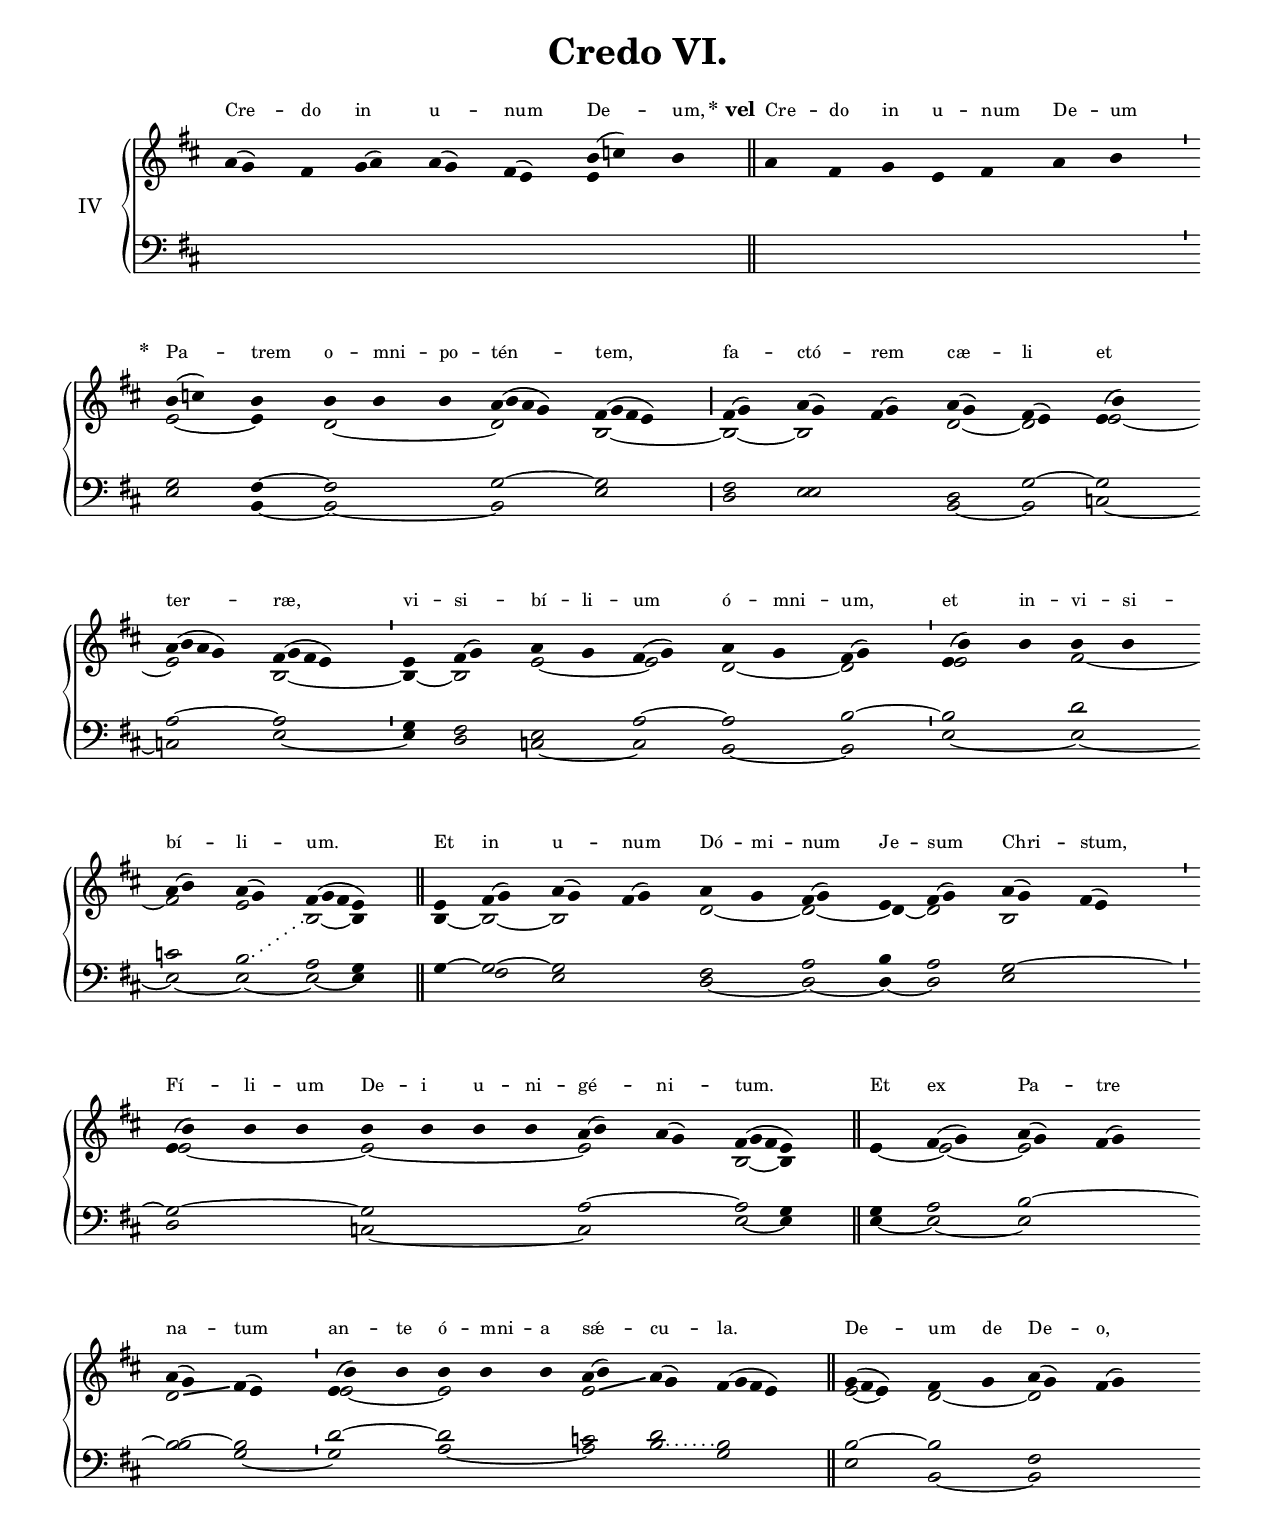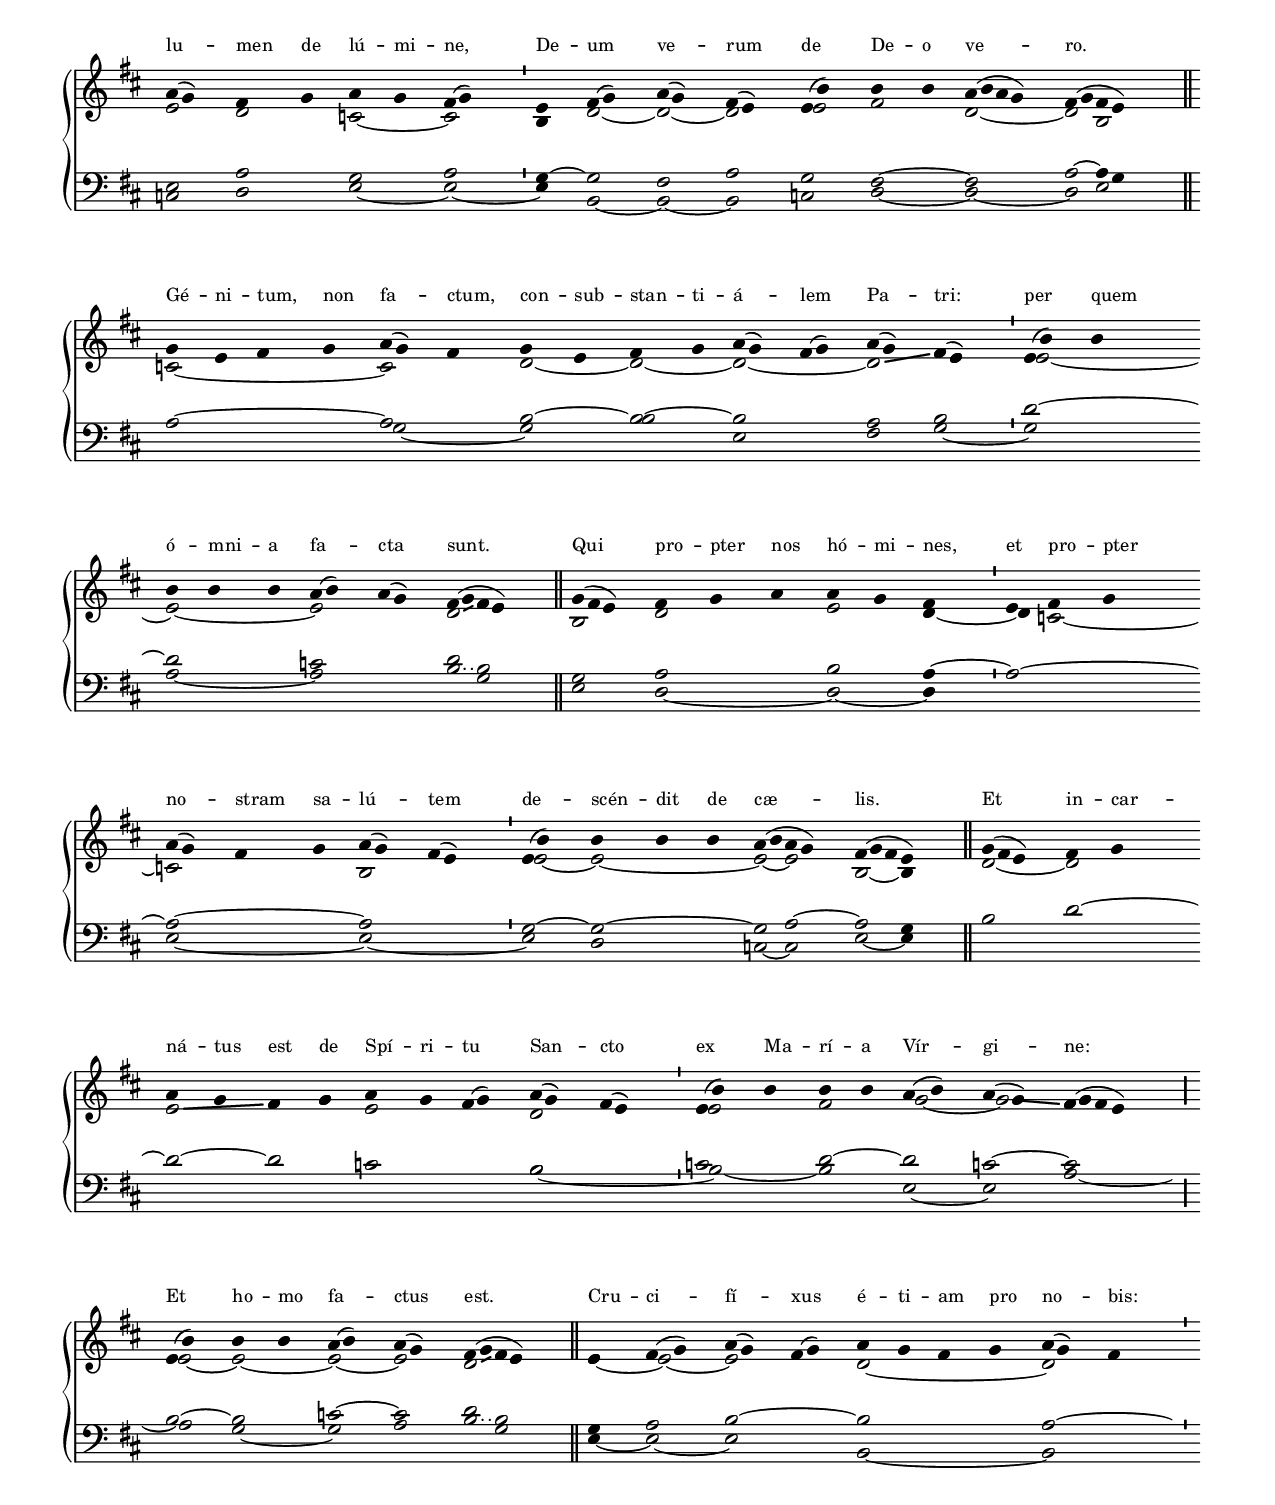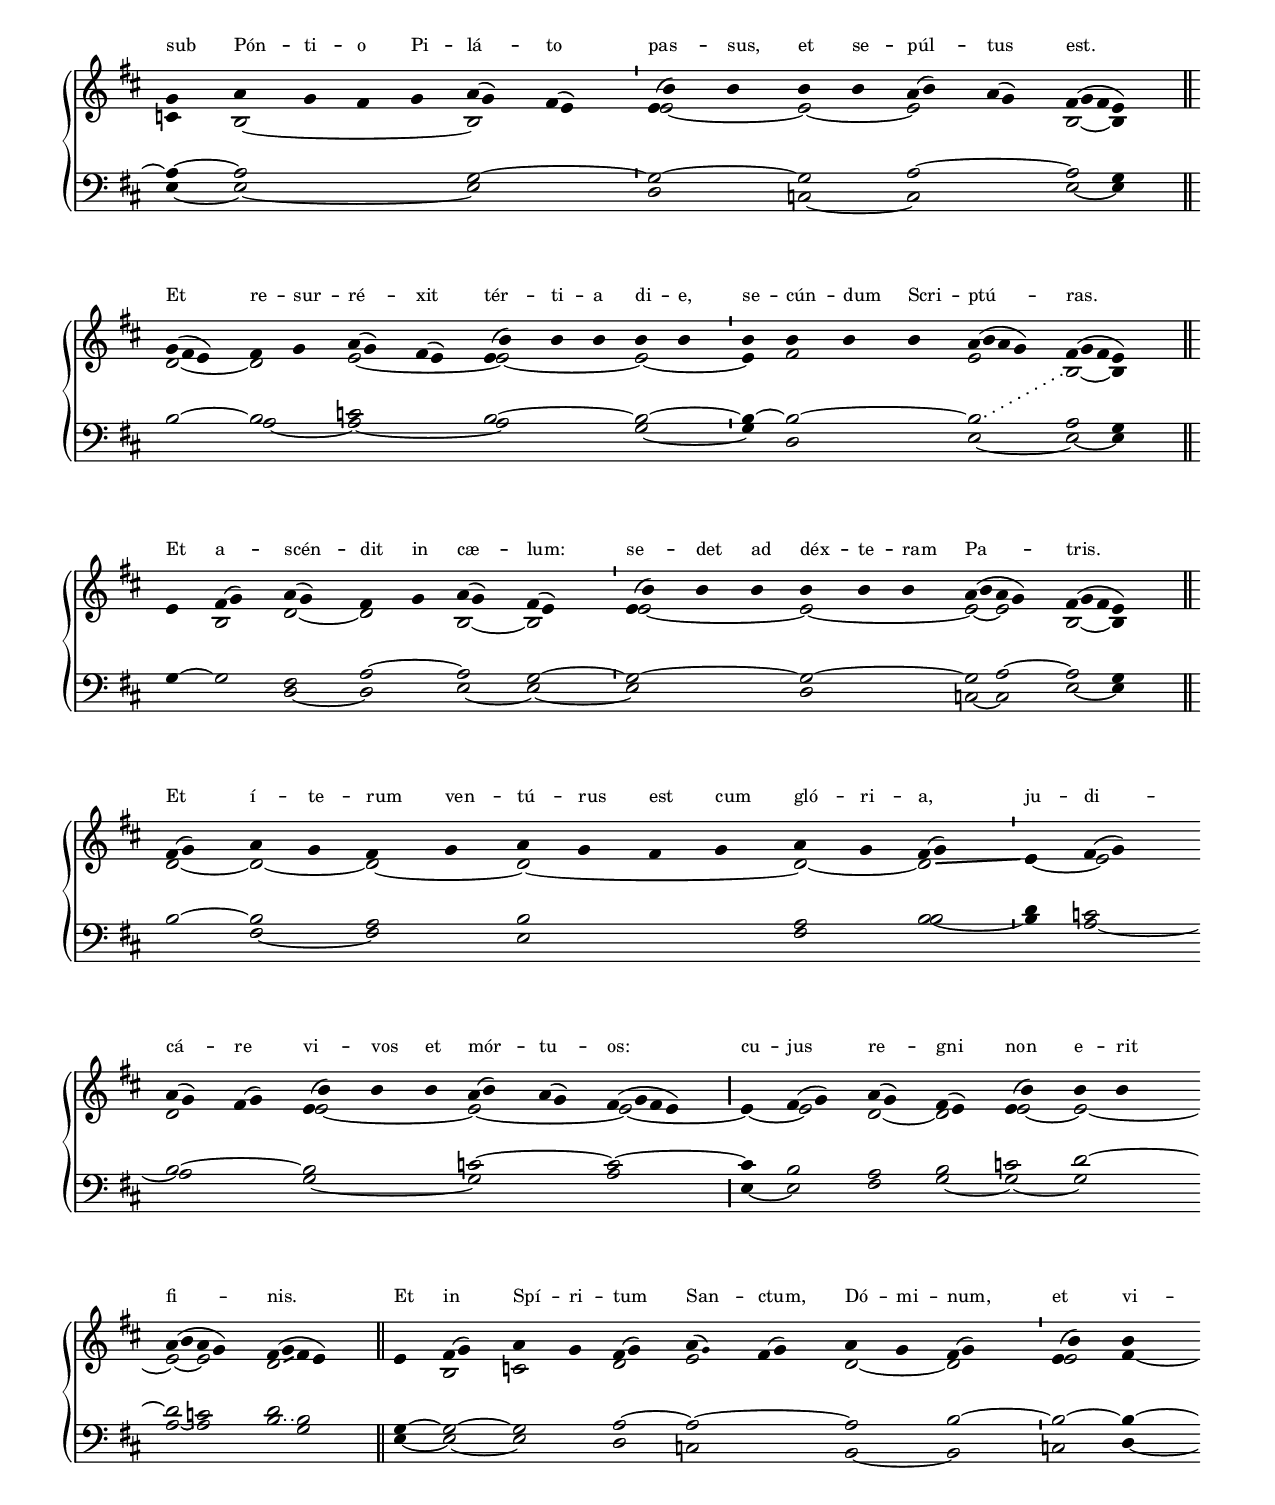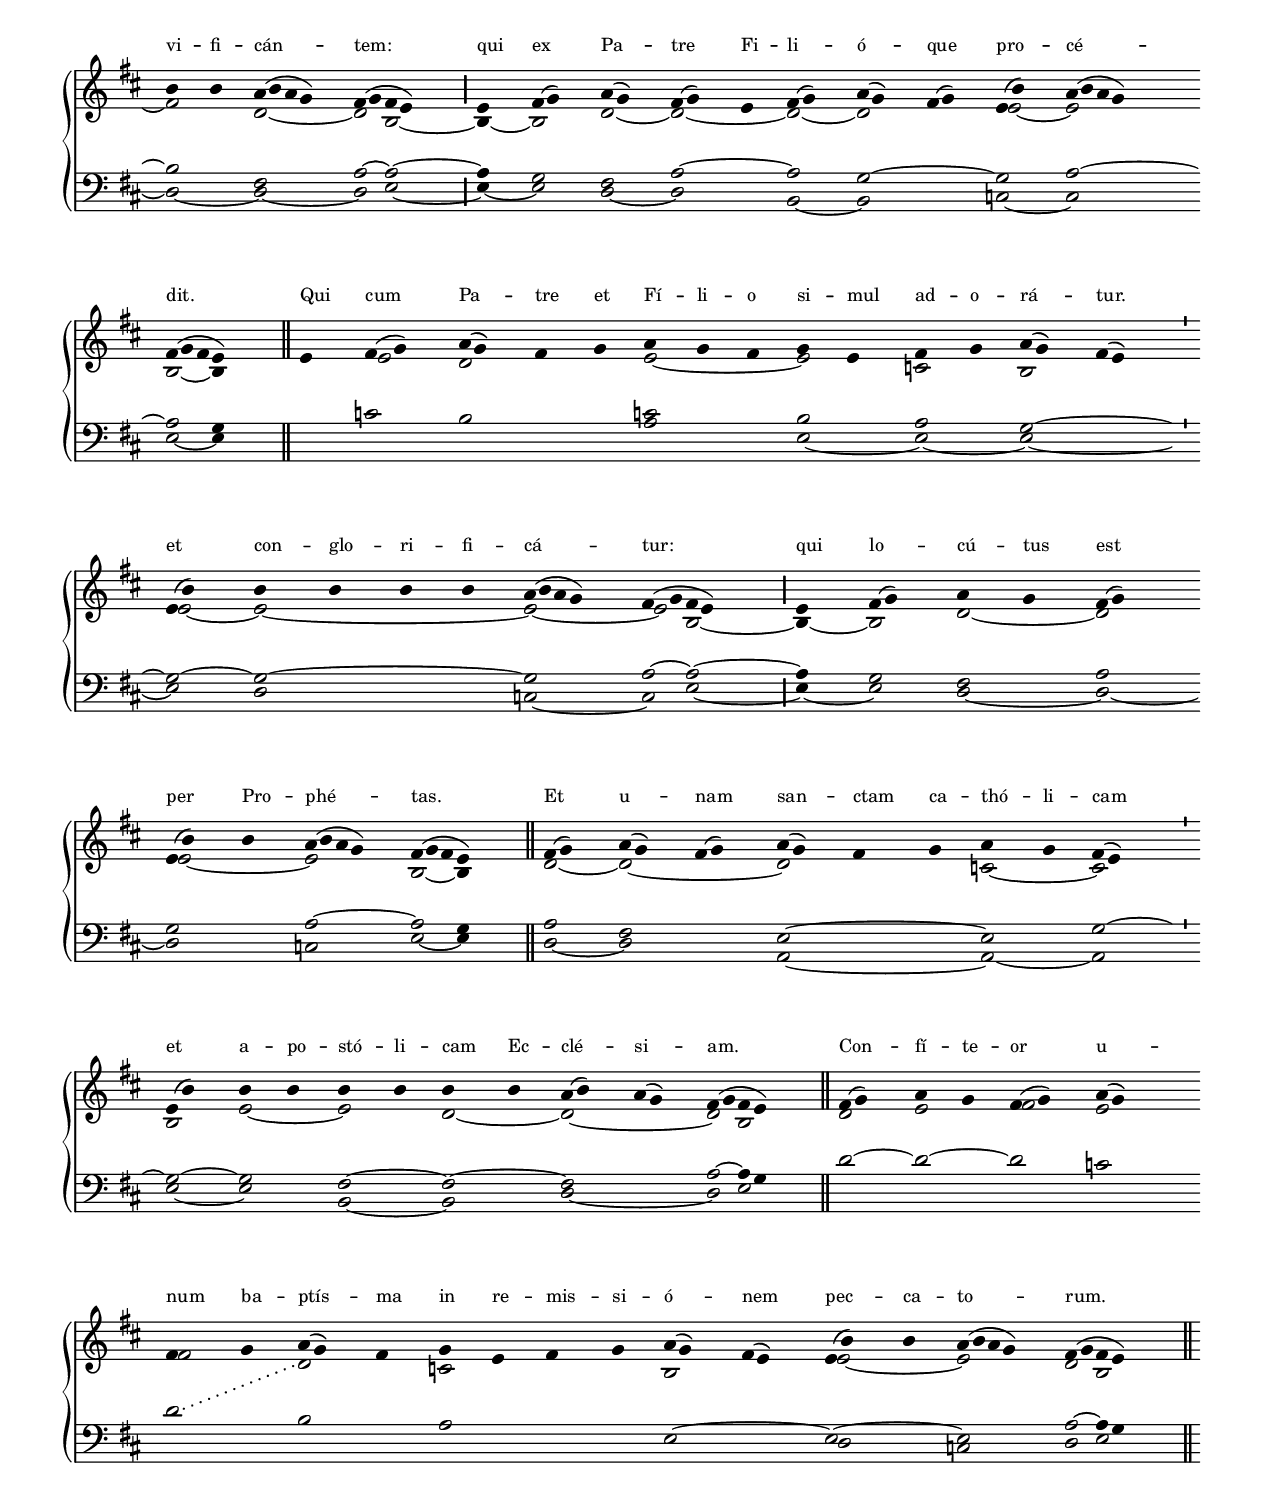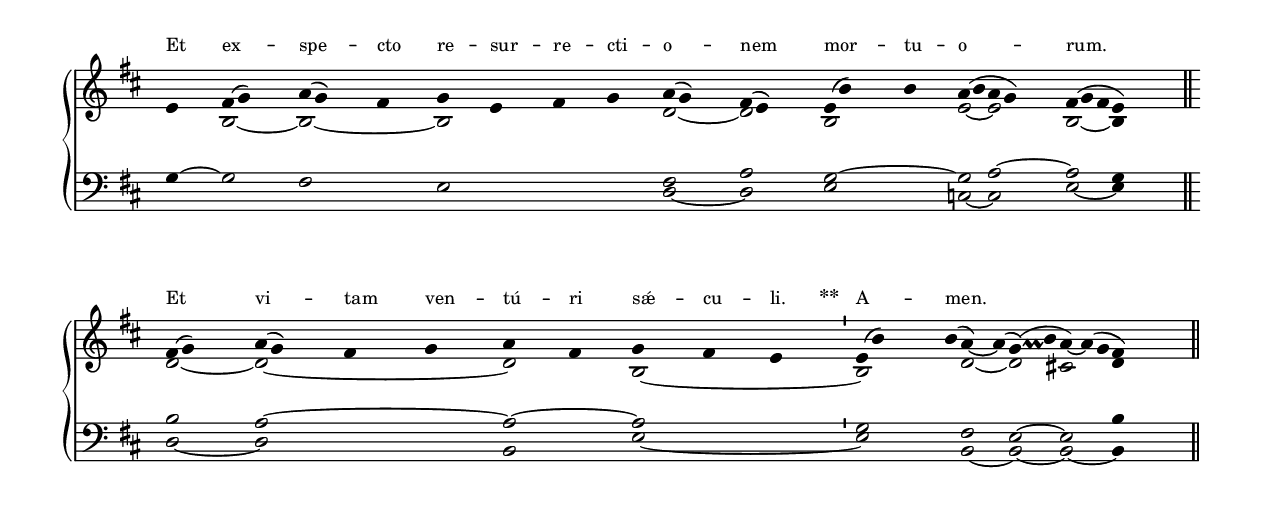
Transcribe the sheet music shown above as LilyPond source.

\version "2.18"
\include "gregorian.ly"
\include "noh2.ily"

%Page reference: page v.158
%(volume.page)

global = {
 \key fis \phrygian
 \cadenzaOn 
 \override Glissando #'thickness = #2.0
}

\header {
  title = \markup \center-column {"Credo VI." \vspace #1 }
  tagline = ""
  composer = ""
}

\paper {
 #(include-special-characters)
  oddHeaderMarkup = \markup \fill-line {
    \line {}
    \center-column {
      \on-the-fly #first-page     " "
      \on-the-fly #not-first-page ""
    }
    \line { \on-the-fly #print-page-number-check-first \fromproperty #'page:page-number-string }
  }
  evenHeaderMarkup = \markup \fill-line {
    \line { \on-the-fly #print-page-number-check-first \fromproperty #'page:page-number-string }
    \center-column { "" }
    \line {}
  }
}

chantText = \lyricmode {
Cre -- do in u -- num De -- um, 
\set stanza = "* vel"
Cre -- do in u -- num De -- um 
\set stanza = " * " Pa -- trem o -- mni -- po -- tén -- tem, 
fa -- ctó -- rem cæ -- li et ter -- ræ, vi -- si -- bí -- li -- um ó -- mni -- um, et in -- vi -- si -- bí -- li -- um. 
Et in u -- num Dó -- mi -- num Je -- sum Chri -- stum, Fí -- li -- um De -- i u -- ni -- gé -- ni -- tum. 
Et ex Pa -- tre na -- tum an -- te ó -- mni -- a sǽ -- cu -- la. 
De -- um de De -- o, lu -- men de lú -- mi -- ne, De -- um ve -- rum de De -- o ve -- ro. 
Gé -- ni -- tum, non fa -- ctum, con -- sub -- stan -- ti -- á -- lem Pa -- tri: per quem ó -- mni -- a fa -- cta sunt. 
Qui pro -- pter nos hó -- mi -- nes, et pro -- pter no -- stram sa -- lú -- tem de -- scén -- dit de cæ -- lis. 
Et in -- car -- ná -- tus est de Spí -- ri -- tu San -- cto ex Ma -- rí -- a Vír -- gi -- ne: 
Et ho -- mo fa -- ctus est. 
Cru -- ci -- fí -- xus é -- ti -- am pro no -- bis: sub Pón -- ti -- o Pi -- lá -- to pas -- sus, et se -- púl -- tus est. 
Et re -- sur -- ré -- xit tér -- ti -- a di -- e, se -- cún -- dum Scri -- ptú -- ras. 
Et a -- scén -- dit in cæ -- lum: se -- det ad déx -- te -- ram Pa -- tris. 
Et í -- te -- rum ven -- tú -- rus est cum gló -- ri -- a, ju -- di -- cá -- re vi -- vos et mór -- tu -- os: 
cu -- jus re -- gni non e -- rit fi -- nis. 
Et in Spí -- ri -- tum San -- ctum, Dó -- mi -- num, et vi -- vi -- fi -- cán -- tem: 
qui ex Pa -- tre Fi -- li -- ó -- que pro -- cé -- dit. 
Qui cum Pa -- tre et Fí -- li -- o si -- mul ad -- o -- rá -- tur. et con -- glo -- ri -- fi -- cá -- tur: 
qui lo -- cú -- tus est per Pro -- phé -- tas. 
Et u -- nam san -- ctam ca -- thó -- li -- cam et a -- po -- stó -- li -- cam Ec -- clé -- si -- am. 
Con -- fí -- te -- or u -- num ba -- ptís -- ma in re -- mis -- si -- ó -- nem pec -- ca -- to -- rum. 
Et ex -- spe -- cto re -- sur -- re -- cti -- o -- nem mor -- tu -- o -- rum. 
Et vi -- tam ven -- tú -- ri sǽ -- cu -- li. 
\set stanza = " ** "  
A -- men. _ _ }

chantMusic = {
\tieDown   a'4 ( g'4) fis'4 g'4 ( a'4) a'4 ( g'4) fis'4 ( e'4)  e'4 ( b'4 c''4) b'4 \finalis
  a'4 fis'4 g'4 e'4 fis'4 a'4 b'4 \divisioMinima
 \forceBreak
  b'4 ( c''4) b'4 b'4 b'4 b'4 a'4 ( b'4 a'4 g'4) fis'4 ( g'4 fis'4 e'4) \divisioMaior
 fis'4 ( g'4) a'4 ( g'4) fis'4 ( g'4) a'4 ( g'4) fis'4 ( e'4) e'4 ( b'4) \forceBreak
 a'4 ( b'4 a'4 g'4) fis'4 ( g'4 fis'4 e'4) \divisioMinima
 e'4 fis'4 ( g'4) a'4 g'4 fis'4 ( g'4) a'4 g'4 fis'4 ( g'4) \divisioMinima
 e'4 ( b'4) b'4 b'4 b'4 \forceBreak
 a'4 ( b'4) a'4 ( g'4) fis'4 ( g'4 fis'4 e'4) \finalis
 e'4 fis'4 ( g'4) a'4 ( g'4) fis'4 ( g'4) a'4 g'4 fis'4 ( g'4) e'4 fis'4 ( g'4) a'4 ( g'4) fis'4 ( e'4) \divisioMinima
 \forceBreak
 e'4 ( b'4) b'4 b'4 b'4 b'4 b'4 b'4 a'4 ( b'4) a'4 ( g'4) fis'4 ( g'4 fis'4 e'4) \finalis
 e'4 fis'4 ( g'4) a'4 ( g'4) fis'4 ( g'4) \forceBreak
 a'4 ( g'4) fis'4 ( e'4) \divisioMinima
 e'4 ( b'4) b'4 b'4 b'4 b'4 a'4 ( b'4) a'4 ( g'4) fis'4 ( g'4 fis'4 e'4) \finalis
 g'4 ( fis'4 e'4) fis'4 g'4 a'4 ( g'4) fis'4 ( g'4) \forceBreak
 a'4 ( g'4) fis'4 g'4 a'4 g'4 fis'4 ( g'4) \divisioMinima
 e'4 fis'4 ( g'4) a'4 ( g'4) fis'4 ( e'4) e'4 ( b'4) b'4 b'4 a'4 ( b'4 a'4 g'4) fis'4 ( g'4 fis'4 e'4) \finalis
 \forceBreak
 g'4 e'4 fis'4 g'4 a'4 ( g'4) fis'4 g'4 e'4 fis'4 g'4 a'4 ( g'4) fis'4 ( g'4) a'4 ( g'4) fis'4 ( e'4) \divisioMinima
 e'4 ( b'4) b'4 \forceBreak
 b'4 b'4 b'4 a'4 ( b'4) a'4 ( g'4) fis'4 ( g'4 fis'4 e'4) \finalis
 g'4 ( fis'4 e'4) fis'4 g'4 a'4 a'4 g'4 fis'4 \divisioMinima
 e'4 fis'4 g'4 \forceBreak
 a'4 ( g'4) fis'4 g'4 a'4 ( g'4) fis'4 ( e'4) \divisioMinima
 e'4 ( b'4) b'4 b'4 b'4 a'4 ( b'4 a'4 g'4) fis'4 ( g'4 fis'4 e'4) \finalis
 g'4 ( fis'4 e'4) fis'4 g'4 \forceBreak
 a'4 g'4 fis'4 g'4 a'4 g'4 fis'4 ( g'4) a'4 ( g'4) fis'4 ( e'4) \divisioMinima
 e'4 ( b'4) b'4 b'4 b'4 a'4 ( b'4) a'4 ( g'4) fis'4 ( g'4 fis'4 e'4) \divisioMaior
 \forceBreak
 e'4 ( b'4) b'4 b'4 a'4 ( b'4) a'4 ( g'4) fis'4 ( g'4 fis'4 e'4) \finalis
 e'4 fis'4 ( g'4) a'4 ( g'4) fis'4 ( g'4) a'4 g'4 fis'4 g'4 a'4 ( g'4) fis'4 \divisioMinima
 \forceBreak
 g'4 a'4 g'4 fis'4 g'4 a'4 ( g'4) fis'4 ( e'4) \divisioMinima
 e'4 ( b'4) b'4 b'4 b'4 a'4 ( b'4) a'4 ( g'4) fis'4 ( g'4 fis'4 e'4) \finalis
 \forceBreak
 g'4 ( fis'4 e'4) fis'4 g'4 a'4 ( g'4) fis'4 ( e'4) e'4 ( b'4) b'4 b'4 b'4 b'4 \divisioMinima
 b'4 b'4 b'4 b'4 a'4 ( b'4 a'4 g'4) fis'4 ( g'4 fis'4 e'4) \finalis
 \forceBreak
 e'4 fis'4 ( g'4) a'4 ( g'4) fis'4 g'4 a'4 ( g'4) fis'4 ( e'4) \divisioMinima
 e'4 ( b'4) b'4 b'4 b'4 b'4 b'4 a'4 ( b'4 a'4 g'4) fis'4 ( g'4 fis'4 e'4) \finalis
 \forceBreak
 fis'4 ( g'4) a'4 g'4 fis'4 g'4 a'4 g'4 fis'4 g'4 a'4 g'4 fis'4 ( g'4) \divisioMinima
 e'4 fis'4 ( g'4) \forceBreak
 a'4 ( g'4) fis'4 ( g'4) e'4 ( b'4) b'4 b'4 a'4 ( b'4) a'4 ( g'4) fis'4 ( g'4 fis'4 e'4) \divisioMaior
 e'4 fis'4 ( g'4) a'4 ( g'4) fis'4 ( e'4) e'4 ( b'4) b'4 b'4 \forceBreak
 a'4 ( b'4 a'4 g'4) fis'4 ( g'4 fis'4 e'4) \finalis
 e'4 fis'4 ( g'4) a'4 g'4 fis'4 ( g'4) a'4 ( \once \tweak #'font-size #-4 g' ) fis'4 ( g'4) a'4 g'4 fis'4 ( g'4) \divisioMinima
 e'4 ( b'4) b'4 \forceBreak
 b'4 b'4 a'4 ( b'4 a'4 g'4) fis'4 ( g'4 fis'4 e'4) \divisioMaior
 e'4 fis'4 ( g'4) a'4 ( g'4) fis'4 ( g'4) e'4 fis'4 ( g'4) a'4 ( g'4) fis'4 ( g'4) e'4 ( b'4) a'4 ( b'4 a'4 g'4) \forceBreak
 fis'4 ( g'4 fis'4 e'4) \finalis
 e'4 fis'4 ( g'4) a'4 ( g'4) fis'4 g'4 a'4 g'4 fis'4 g'4 e'4 fis'4 g'4 a'4 ( g'4) fis'4 ( e'4) \divisioMinima
 \forceBreak
 e'4 ( b'4) b'4 b'4 b'4 b'4 a'4 ( b'4 a'4 g'4) fis'4 ( g'4 fis'4 e'4) \divisioMaior
 e'4 fis'4 ( g'4) a'4 g'4 fis'4 ( g'4) \forceBreak
 e'4 ( b'4) b'4 a'4 ( b'4 a'4 g'4) fis'4 ( g'4 fis'4 e'4) \finalis
 fis'4 ( g'4) a'4 ( g'4) fis'4 ( g'4) a'4 ( g'4) fis'4 g'4 a'4 g'4 fis'4 ( e'4) \divisioMinima
 \forceBreak
 e'4 ( b'4) b'4 b'4 b'4 b'4 b'4 b'4 a'4 ( b'4) a'4 ( g'4) fis'4 ( g'4 fis'4 e'4) \finalis
 fis'4 ( g'4) a'4 g'4 fis'4 ( g'4) a'4 ( g'4) \forceBreak
 fis'4 g'4 a'4 ( g'4) fis'4 g'4 e'4 fis'4 g'4 a'4 ( g'4) fis'4 ( e'4) e'4 ( b'4) b'4 a'4 ( b'4 a'4 g'4) fis'4 ( g'4 fis'4 e'4) \finalis
 \forceBreak
 e'4 fis'4 ( g'4) a'4 ( g'4) fis'4 g'4 e'4 fis'4 g'4 a'4 ( g'4) fis'4 ( e'4) e'4 ( b'4) b'4 a'4 ( b'4 a'4 g'4) fis'4 ( g'4 fis'4 e'4) \finalis
 \forceBreak
 fis'4 ( g'4) a'4 ( g'4) fis'4 g'4 a'4 fis'4 g'4 fis'4 e'4 \divisioMinima
 e'4 ( b'4) b'4 ( a'4) ~ a'4 ( g'4)( \quil a' b'4 a'4) ~ a'4 ( g'4 fis'4) \finalis

}

altoMusic = {
r2*13/2 r2*7/2 \divisioMinima
e'2 ~ e'4 d'2*3/2 ~ d'2*4/2 b2*4/2 ~ \divisioMaior
b2 ~ b2*4/2 d'2 ~ d'2 e'2 ~ e'2*4/2 b2*4/2 ~ \divisioMinima
b4 ~ b2 e'2 ~ e'2 d'2 ~ d'2 \divisioMinima
e'2*3/2 fis'2 ~ fis'2 e'2 b2*3/2 ~ b4 \finalis
b4 ~ b2 ~ b2*4/2 d'2 ~ d'2 ~ d'4 ~ d'2 b2*4/2 \divisioMinima
e'2*4/2 ~ e'2*4/2 ~ e'2*4/2 b2*3/2 ~ b4 \finalis
e'4 ~ e'2 ~ e'2*4/2 d'2 -\tweak Glissando.Y-offset #-0.8 \glissando fis'4 e'4  \divisioMinima
e'2*3/2 ~ e'2*3/2 e'2 -\tweak Glissando.Y-offset #-0.8 \glissando a'4 g'4 r2*4/2 \finalis
e'2 ~ e'4 d'2 ~ d'2*4/2 e'2 d'2 c'2 ~ c'2 \divisioMinima
b4 d'2 ~ d'2 ~ d'2 e'2 fis'2 d'2*4/2 ~ d'2 b2 \finalis
c'2*4/2 ~ c'2*3/2 d'2 ~ d'2 ~ d'2*4/2 ~ d'2 -\tweak Glissando.Y-offset #-0.8 \glissando fis'4 e'4  \divisioMinima
e'2*3/2 ~ e'2*3/2 ~ e'2*4/2 d'2 -\tweak Glissando.Y-offset #-0.8 \glissando fis'4 e'4  \finalis
b2*3/2 d'2*3/2 e'2 d'4 ~ \divisioMinima
d'4 c'2 ~ c'2*4/2 b2*4/2 \divisioMinima
e'2 ~ e'2*3/2 ~ e'2 ~ e'2 b2*3/2 ~ b4 \finalis
d'2*3/2 ~ d'2 e'2 -\tweak Glissando.Y-offset #-0.8 \glissando fis'4 g'4 e'2*4/2 d'2*4/2 \divisioMinima
e'2*3/2 fis'2 g'2 ~ g'2 -\tweak Glissando.Y-offset #-0.8 \glissando fis'4 g'4 r2 \divisioMaior
e'2 ~ e'2 ~ e'2 ~ e'2 d'2 -\tweak Glissando.Y-offset #-0.8 \glissando fis'4 e'4 \finalis
e'4 ~ e'2 ~ e'2*4/2 d'2*4/2 ~ d'2*3/2 \divisioMinima
c'4 b2*4/2 ~ b2*4/2 \divisioMinima
e'2*3/2 ~ e'2 ~ e'2*4/2 b2*3/2 ~ b4 \finalis
d'2*3/2 ~ d'2 e'2*4/2 ~ e'2*4/2 ~ e'2 ~ \divisioMinima
e'4 fis'2*3/2 e'2*4/2 b2*3/2 ~ b4 \finalis
r4 b2 d'2 ~ d'2 b2 ~ b2 \divisioMinima
e'2*4/2 ~ e'2*3/2 ~ e'2 ~ e'2 b2*3/2 ~ b4 \finalis
d'2 ~ d'2 ~ d'2 ~ d'2*4/2 ~ d'2 ~ d'2 -\tweak Glissando.Y-offset #-0.8 \glissando \divisioMinima
e'4 ~ e'2 d'2*4/2 e'2*4/2 ~ e'2*4/2 ~ e'2*4/2 ~ \divisioMaior
e'4 ~ e'2 d'2 ~ d'2 e'2 ~ e'2 ~ e'2 ~ e'2 d'2 -\tweak Glissando.Y-offset #-0.8 \glissando fis'4 e'4  \finalis
e'4 b2 c'2 d'2 e'2*4/2 d'2 ~ d'2 \divisioMinima
e'2 fis'4 ~ fis'2 d'2*4/2 ~ d'2 b2 ~ \divisioMaior
b4 ~ b2 d'2 ~ d'2*3/2 ~ d'2 ~ d'2*4/2 e'2 ~ e'2*4/2 b2*3/2 ~ b4 \finalis
r4 e'2 d'2*4/2 e'2*3/2 ~ e'2 c'2 b2*4/2 \divisioMinima
e'2 ~ e'2*4/2 ~ e'2*4/2 ~ e'2 b2 ~ \divisioMaior
b4 ~ b2 d'2 ~ d'2 e'2*3/2 ~ e'2*4/2 b2*3/2 ~ b4 \finalis
d'2 ~ d'2*4/2 ~ d'2*4/2 c'2 ~ c'2 \divisioMinima
b2 e'2 ~ e'2 d'2 ~ d'2*4/2 ~ d'2 b2 \finalis
d'2 e'2 fis'2 e'2 fis'2 d'2*3/2 c'2*4/2 b2*4/2 e'2*3/2 ~ e'2*4/2 d'2 b2 \finalis
r4 b2 ~ b2*3/2 ~ b2*4/2 d'2 ~ d'2 b2*3/2 e'2 ~ e'2 b2*3/2 ~ b4 \finalis
d'2 ~ d'2*4/2 ~ d'2 b2*3/2 ~ \divisioMinima
b2*3/2 d'2 ~ d'2*3/2 cis'!2*3/2 d'4 \finalis
}

tenorMusic = {
r2*13/2 \finalis
r2*7/2 \divisioMinima
g2 fis4 ~ fis2*3/2 g2*4/2 ~ g2*4/2 \divisioMaior
fis2 e2*4/2 d2 g2 ~ g2 a2*4/2 ~ a2*4/2 \divisioMinima
g4 fis2 e2 a2 ~ a2 b2 ~ \divisioMinima
b2*3/2 d'2 c'2 b2 a2*3/2 g4 \finalis
g4 ~ g2 ~ g2*4/2 fis2 a2 b4 a2 g2*4/2 ~ \divisioMinima
g2*4/2 ~ g2*4/2 a2*4/2 ~ a2*3/2 g4 \finalis
g4 a2 b2*4/2 ~ b2 ~ b2 \divisioMinima
d'2*3/2 ~ d'2*3/2 c'2 d'2 b2*4/2 \finalis
b2*3/2 ~ b2 fis2*4/2 e2 a2 g2 a2 \divisioMinima
g4 ~ g2 fis2 a2 g2 fis2 ~ fis2*4/2 a2 ~ a4 g4 \finalis
a2*4/2 ~ a2*3/2 b2 ~ b2 ~ b2*4/2 a2 b2 \divisioMinima
d'2*3/2 ~ d'2*3/2 c'2*4/2 d'2 b2 \finalis
g2*3/2 a2*3/2 b2 a4 ~ \divisioMinima
a2*3/2 ~ a2*4/2 ~ a2*4/2 \divisioMinima
g2 ~ g2*3/2 ~ g2 a2 ~ a2*3/2 g4 \finalis
b2*3/2 d'2 ~ d'2 ~ d'2 c'2*4/2 b2*4/2 \divisioMinima
c'2*3/2 d'2 ~ d'2 c'2 ~ c'2*4/2 \divisioMaior
b2 ~ b2 c'2 ~ c'2 d'2 b2 \finalis
g4 a2 b2*4/2 ~ b2*4/2 a2*3/2 ~ \divisioMinima
a4 ~ a2*4/2 g2*4/2 ~ \divisioMinima
g2*3/2 ~ g2 a2*4/2 ~ a2*3/2 g4 \finalis
b2*3/2 ~ b2 c'2*4/2 b2*4/2 ~ b2 ~ \divisioMinima
b4 ~ b2*3/2 ~ b2*4/2 a2*3/2 g4 \finalis
g4 ~ g2 fis2 a2 ~ a2 g2 ~ \divisioMinima
g2*4/2 ~ g2*3/2 ~ g2 a2 ~ a2*3/2 g4 \finalis
b2 ~ b2 a2 b2*4/2 a2 \shiftRight b2 \divisioMinima
d'4 c'2 b2*4/2 ~ b2*4/2 c'2*4/2 ~ c'2*4/2 ~ \divisioMaior
c'4 b2 a2 b2 c'2 d'2 ~ d'2 c'2 d'2 b2 \finalis
g4 ~ g2 ~ g2 a2 ~ a2*4/2 ~ a2 b2 ~ \divisioMinima
b2 ~ b4 ~ b2 fis2*4/2 a2 ~ a2 ~ \divisioMaior
a4 g2 fis2 a2*3/2 ~ a2 g2*4/2 ~ g2 a2*4/2 ~ a2*3/2 g4 \finalis
r4 c'2 b2*4/2 c'2*3/2 b2 a2 g2*4/2 ~ \divisioMinima
g2 ~ g2*4/2 ~ g2*4/2 a2 ~ a2 ~ \divisioMaior
a4 g2 fis2 a2 g2*3/2 a2*4/2 ~ a2*3/2 g4 \finalis
a2 fis2*4/2 e2*4/2 ~ e2 g2 ~ \divisioMinima
g2 ~ g2 fis2 ~ fis2 ~ fis2*4/2 a2 ~ a4 g4 \finalis
d'2 ~ d'2 ~ d'2 c'2 d'2 b2*3/2 a2*4/2 e2*4/2 ~ e2*3/2 ~ e2*4/2 a2 ~ a4 g4 \finalis
g4 ~ g2 fis2*3/2 e2*4/2 fis2 a2 g2*3/2 ~ g2 a2 ~ a2*3/2 g4 \finalis
b2 a2*4/2 ~ a2 ~ a2*3/2 \divisioMinima
g2*3/2 fis2 e2*3/2 ~ e2*3/2 b4 \finalis
}

bassMusic = {
r2*13/2 r2*7/2 \divisioMinima
e2 b,4 ~ b,2*3/2 ~ b,2*4/2 e2*4/2 \divisioMaior
d2 \shiftRight e2*4/2 b,2 ~ b,2 c2 ~ c2*4/2 e2*4/2 ~ \divisioMinima
e4 d2 c2 ~ c2 b,2 ~ b,2 \divisioMinima
e2*3/2 ~ e2 ~ e2 ~ e2 ~ e2*3/2 ~ e4 \finalis
r4 fis2 e2*4/2 d2 ~ d2 ~ d4 ~ d2 e2*4/2 \divisioMinima
d2*4/2 c2*4/2 ~ c2*4/2 e2*3/2 ~ e4 \finalis
e4 ~ e2 ~ e2*4/2 \shiftRight b2 g2 ~ \divisioMinima
g2*3/2 a2*3/2 ~ a2 b2 g2*4/2 \finalis
e2*3/2 b,2 ~ b,2*4/2 c2 d2 e2 ~ e2 ~ \divisioMinima
e4 b,2 ~ b,2 ~ b,2 c2 d2 ~ d2*4/2 ~ d2 e2 \finalis
r2*4/2 g2*3/2 ~ g2 \shiftRight b2 e2*4/2 fis2 g2 ~ \divisioMinima
g2*3/2 a2*3/2 ~ a2*4/2 b2 g2 \finalis
e2*3/2 d2*3/2 ~ d2 ~ d4 \divisioMinima
r2*3/2 e2*4/2 ~ e2*4/2 ~ \divisioMinima
e2 d2*3/2 c2 ~ c2 e2*3/2 ~ e4 \finalis
s2*13/2 b2*4/2 ~ \divisioMinima
b2*3/2 ~ b2 e2 ~ e2 a2*4/2 ~ \divisioMaior
a2 g2 ~ g2 a2 b2 g2 \finalis
e4 ~ e2 ~ e2*4/2 b,2*4/2 ~ b,2*3/2 \divisioMinima
e4 ~ e2*4/2 ~ e2*4/2 \divisioMinima
d2*3/2 c2 ~ c2*4/2 e2*3/2 ~ e4 \finalis
s2*3/2 a2 ~ a2*4/2 ~ a2*4/2 g2 ~ \divisioMinima
g4 d2*3/2 e2*4/2 ~ e2*3/2 ~ e4 \finalis
r4 r2 d2 ~ d2 e2 ~ e2 ~ \divisioMinima
e2*4/2 d2*3/2 c2 ~ c2 e2*3/2 ~ e4 \finalis
r2 fis2 ~ fis2 e2*4/2 fis2 b2 ~ \divisioMinima
b4 a2 ~ a2*4/2 g2*4/2 ~ g2*4/2 a2*4/2 \divisioMaior
e4 ~ e2 fis2 g2 ~ g2 ~ g2 a2 ~ a2 b2 g2 \finalis
e4 ~ e2 ~ e2 d2 c2*4/2 b,2 ~ b,2 \divisioMinima
c2 d4 ~ d2 ~ d2*4/2 ~ d2 e2 ~ \divisioMaior
e4 ~ e2 d2 ~ d2*3/2 b,2 ~ b,2*4/2 c2 ~ c2*4/2 e2*3/2 ~ e4 \finalis
s2*7/2 a2*3/2 e2 ~ e2 ~ e2*4/2 ~ \divisioMinima
e2 d2*4/2 c2*4/2 ~ c2 e2 ~ \divisioMaior
e4 ~ e2 d2 ~ d2 ~ d2*3/2 c2*4/2 e2*3/2 ~ e4 \finalis
d2 ~ d2*4/2 a,2*4/2 ~ a,2 ~ a,2 \divisioMinima
e2 ~ e2 b,2 ~ b,2 d2*4/2 ~ d2 e2 \finalis
s2*21/2 d2*3/2 c2*4/2 d2 e2 \finalis
s2*10/2 d2 ~ d2 e2*3/2 c2 ~ c2 e2*3/2 ~ e4 \finalis
d2 ~ d2*4/2 b,2 e2*3/2 ~ \divisioMinima
e2*3/2 b,2 ~ b,2*3/2 ~ b,2*3/2 ~ b,4 \finalis
}

voiceLines = {
\voiceLineStyle


s2*72/2
\allowVoiceLineBreak
\voiceLine "down" "up" b2*2/2 b2*1/2


s2*56/2
\allowVoiceLineBreak
\voiceLine "down" "down" b2*2/2 b2*1/2


s2*68/2
\allowVoiceLineBreak
\voiceLine "down" "down" b2*2/2 b2*1/2


s2*72/2
\allowVoiceLineBreak
\voiceLine "down" "down" b2*2/2 b2*1/2


s2*56/2
\allowVoiceLineBreak
\voiceLine "down" "up" b2*4/2 b2*1/2


s2*77/2
\allowVoiceLineBreak
\voiceLine "down" "down" b2*2/2 b2*1/2


s2*141/2
\allowVoiceLineBreak
\voiceLine "down" "up" d'2*2/2 d'2*1/2


}

\score{
  <<
    \new Lyrics
    \new GrandStaff <<
      \set GrandStaff.autoBeaming = ##f
      \set GrandStaff.instrumentName = \markup \center-column {
        ""
        "IV"
      }
      \new Staff = up <<
        \new Voice = "chant" {
          \voiceOne \global \chantMusic
        }
        \new Voice {
          \voiceTwo \global \altoMusic
        }
      >>

      \new Staff = down <<
        \clef bass
        \new Voice {
          \voiceOne \global \tenorMusic
        }
        \new Voice {
          \voiceTwo \global \bassMusic
        }
	\new Voice {
        \voiceThree \global \voiceLines
        }
      >>
    >>
    \context Lyrics {
      \lyricsto chant {
      \chantText
    }
    }
  >>
  \layout{
  }
  
}
